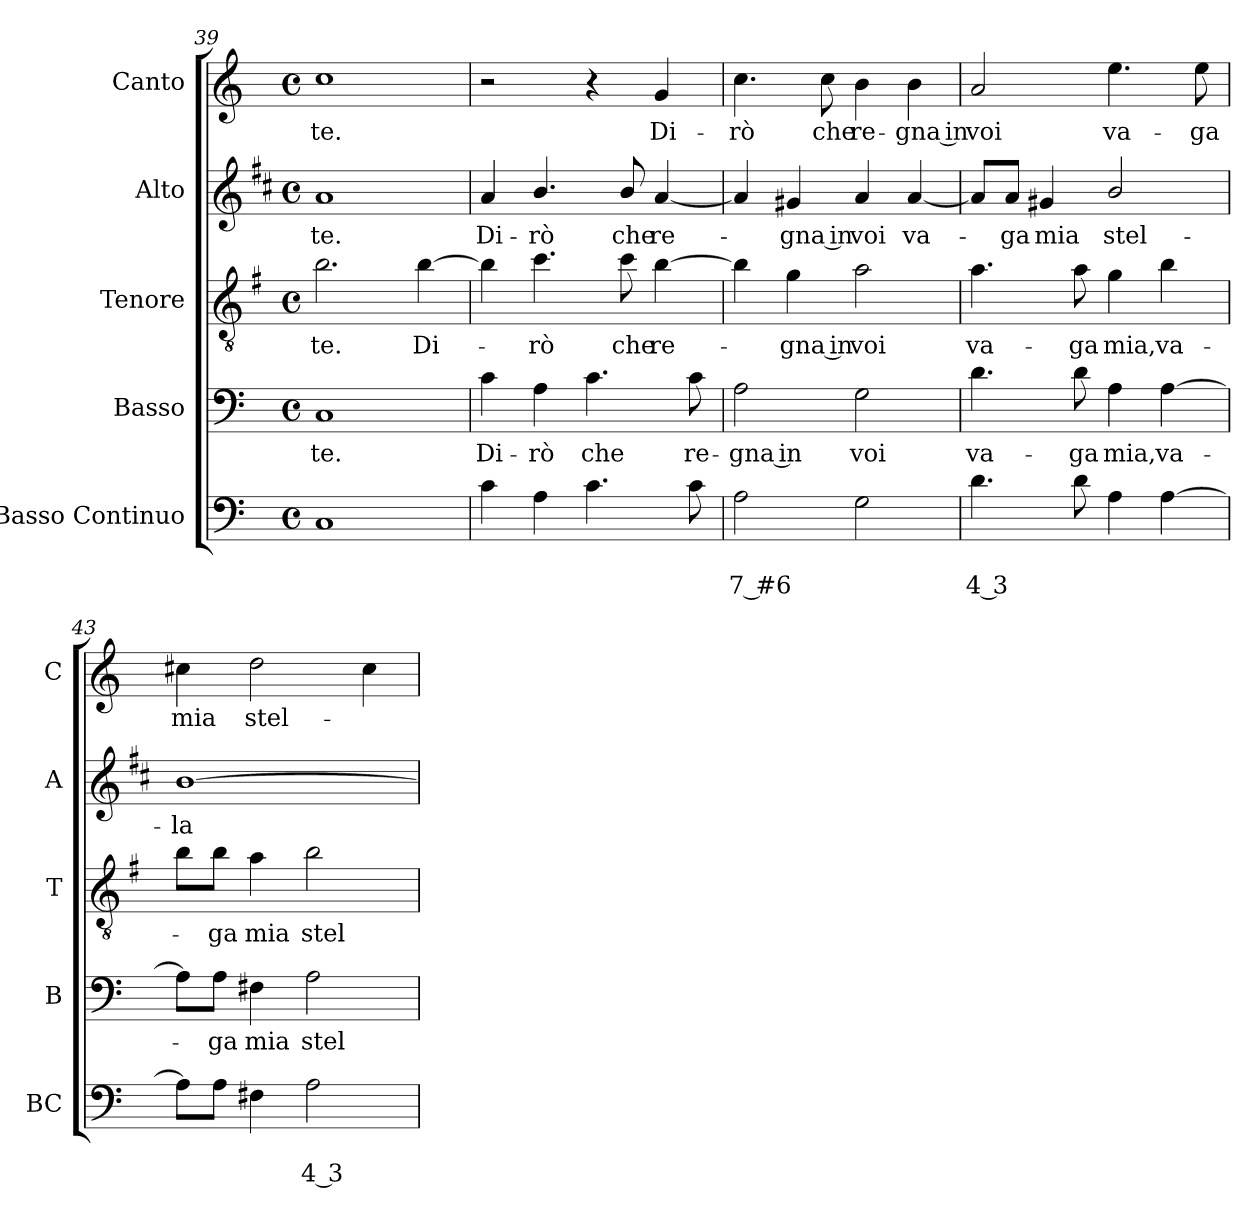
**kern	**text	**text	**kern	**text	**kern	**text	**kern	**text	**kern	**text
*part5	*part5	*part5	*part4	*part4	*part3	*part3	*part2	*part2	*part1	*part1
*staff5	*staff5	*staff5	*staff4	*staff4	*staff3	*staff3	*staff2	*staff2	*staff1	*staff1
*I"Basso Continuo	*	*	*I"Basso	*	*I"Tenore	*	*I"Alto	*	*I"Canto	*
*I'BC	*	*	*I'B	*	*I'T	*	*I'A	*	*I'C	*
*clefF4	*	*	*clefF4	*	*clefGv2	*	*clefG2	*	*clefG2	*
*	*	*	*	*	*ITrd4c7	*	*ITrd1c2	*	*	*
*k[]	*	*	*k[]	*	*k[]	*	*k[]	*	*k[]	*
*C:	*	*	*C:	*	*C:	*	*C:	*	*C:	*
*M4/4	*	*	*M4/4	*	*M4/4	*	*M4/4	*	*M4/4	*
*met(c)	*	*	*met(c)	*	*met(c)	*	*met(c)	*	*met(c)	*
=39	=39	=39	=39	=39	=39	=39	=39	=39	=39	=39
!	!	!	!	!LO:LY:b	!	!	!	!	!	!
!	!	!	!	!	!	!LO:LY:b	!	!	!	!
!	!	!	!	!	!	!	!	!LO:LY:b	!	!
!	!	!	!	!	!	!	!	!	!	!LO:LY:b
1C	.	.	1C	-te.	2.e\	-te.	1g	-te.	1cc	-te.
!	!	!	!	!	!	!LO:LY:b	!	!	!	!
.	.	.	.	.	[4e\	Di-	.	.	.	.
=40	=40	=40	=40	=40	=40	=40	=40	=40	=40	=40
!	!	!	!	!LO:LY:b	!	!	!	!	!	!
!	!	!	!	!	!	!	!	!LO:LY:b	!	!
4c\	.	.	4c\	Di-	4e\]	.	4g/	Di-	2r	.
!	!	!	!	!LO:LY:b	!	!	!	!	!	!
!	!	!	!	!	!	!LO:LY:b	!	!	!	!
!	!	!	!	!	!	!	!	!LO:LY:b	!	!
4A\	.	.	4A\	-rò	4.f\	-rò	4.a/	-rò	.	.
!	!	!	!	!LO:LY:b	!	!	!	!	!	!
4.c\	.	.	4.c\	che	.	.	.	.	4r	.
!	!	!	!	!	!	!LO:LY:b	!	!	!	!
!	!	!	!	!	!	!	!	!LO:LY:b	!	!
.	.	.	.	.	8f\	che	8a/	che	.	.
!	!	!	!	!	!	!LO:LY:b	!	!	!	!
!	!	!	!	!	!	!	!	!LO:LY:b	!	!
!	!	!	!	!	!	!	!	!	!	!LO:LY:b
.	.	.	.	.	[4e\	re-	[4g/	re-	4g/	Di-
!	!	!	!	!LO:LY:b	!	!	!	!	!	!
8c\	.	.	8c\	re-	.	.	.	.	.	.
!!LO:LB:g=z
=41	=41	=41	=41	=41	=41	=41	=41	=41	=41	=41
!	!	!LO:LY:b	!	!	!	!	!	!	!	!
!	!	!	!	!LO:LY:b	!	!	!	!	!	!
!	!	!	!	!	!	!	!	!	!	!LO:LY:b
2A\	.	7 #6	2A\	-gna in	4e\]	.	4g/]	.	4.cc\	-rò
!	!	!	!	!	!	!LO:LY:b	!	!	!	!
!	!	!	!	!	!	!	!	!LO:LY:b	!	!
.	.	.	.	.	4c\	-gna in	4f#X/	-gna in	.	.
!	!	!	!	!	!	!	!	!	!	!LO:LY:b
.	.	.	.	.	.	.	.	.	8cc\	che
!	!	!	!	!LO:LY:b	!	!	!	!	!	!
!	!	!	!	!	!	!LO:LY:b	!	!	!	!
!	!	!	!	!	!	!	!	!LO:LY:b	!	!
!	!	!	!	!	!	!	!	!	!	!LO:LY:b
2G\	.	.	2G\	voi	2d\	voi	4g/	voi	4b\	re-
!	!	!	!	!	!	!	!	!LO:LY:b	!	!
!	!	!	!	!	!	!	!	!	!	!LO:LY:b
.	.	.	.	.	.	.	[4g/	va-	4b\	-gna in
=42	=42	=42	=42	=42	=42	=42	=42	=42	=42	=42
!	!	!LO:LY:b	!	!	!	!	!	!	!	!
!	!	!	!	!LO:LY:b	!	!	!	!	!	!
!	!	!	!	!	!	!LO:LY:b	!	!	!	!
!	!	!	!	!	!	!	!	!	!	!LO:LY:b
4.d\	.	4 3	4.d\	va-	4.d\	va-	8g/L]	.	2a/	voi
!	!	!	!	!	!	!	!	!LO:LY:b	!	!
.	.	.	.	.	.	.	8g/J	-ga	.	.
!	!	!	!	!	!	!	!	!LO:LY:b	!	!
.	.	.	.	.	.	.	4f#X/	mia	.	.
!	!	!	!	!LO:LY:b	!	!	!	!	!	!
!	!	!	!	!	!	!LO:LY:b	!	!	!	!
8d\	.	.	8d\	-ga	8d\	-ga	.	.	.	.
!	!	!	!	!LO:LY:b	!	!	!	!	!	!
!	!	!	!	!	!	!LO:LY:b	!	!	!	!
!	!	!	!	!	!	!	!	!LO:LY:b	!	!
!	!	!	!	!	!	!	!	!	!	!LO:LY:b
4A\	.	.	4A\	mia,	4c\	mia,	2a/	stel-	4.ee\	va-
!	!	!	!	!LO:LY:b	!	!	!	!	!	!
!	!	!	!	!	!	!LO:LY:b	!	!	!	!
[4A\	.	.	[4A\	va-	4e\	va-	.	.	.	.
!	!	!	!	!	!	!	!	!	!	!LO:LY:b
.	.	.	.	.	.	.	.	.	8ee\	-ga
=43	=43	=43	=43	=43	=43	=43	=43	=43	=43	=43
!	!	!	!	!	!	!	!	!LO:LY:b	!	!
!	!	!	!	!	!	!	!	!	!	!LO:LY:b
8A\L]	.	.	8A\L]	.	8e\L	.	[1a	-la	4cc#X\	mia
!	!	!	!	!LO:LY:b	!	!	!	!	!	!
!	!	!	!	!	!	!LO:LY:b	!	!	!	!
8A\J	.	.	8A\J	-ga	8e\J	-ga	.	.	.	.
!	!	!	!	!LO:LY:b	!	!	!	!	!	!
!	!	!	!	!	!	!LO:LY:b	!	!	!	!
!	!	!	!	!	!	!	!	!	!	!LO:LY:b
4F#X\	.	.	4F#X\	mia	4d\	mia	.	.	2dd\	stel-
!	!	!LO:LY:b	!	!	!	!	!	!	!	!
!	!	!	!	!LO:LY:b	!	!	!	!	!	!
!	!	!	!	!	!	!LO:LY:b	!	!	!	!
2A\	.	4 3	2A\	stel-	2e\	stel-	.	.	.	.
.	.	.	.	.	.	.	.	.	4cc#\	.
=	=	=	=	=	=	=	=	=	=	=
*-	*-	*-	*-	*-	*-	*-	*-	*-	*-	*-
